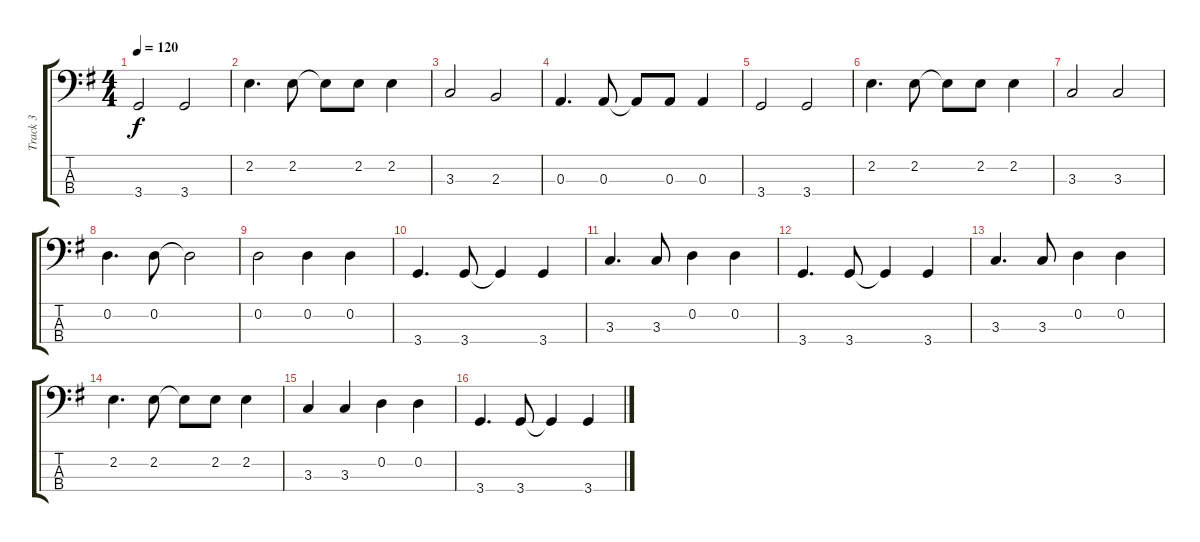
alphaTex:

\track ("Track 3" "Track 3") {instrument electricbassfinger}
\staff {score tabs}
\tuning (G2 D2 A1 E1) {hide}
\ts (4 4)
\tempo 120
\clef f4
\ks g
3.4.2{dy f} 3.4.2 |
2.2.4{d} 2.2.8 2.2{t}.8 2.2.8 2.2.4 |
3.3.2 2.3.2 |
0.3.4{d} 0.3.8 0.3{t}.8 0.3.8 0.3.4 |
3.4.2 3.4.2 |
2.2.4{d} 2.2.8 2.2{t}.8 2.2.8 2.2.4 |
3.3.2 3.3.2 |
0.2.4{d} 0.2.8 0.2{t}.2 |
0.2.2 0.2.4 0.2.4 |
3.4.4{d} 3.4.8 3.4{t}.4 3.4.4 |
3.3.4{d} 3.3.8 0.2.4 0.2.4 |
3.4.4{d} 3.4.8 3.4{t}.4 3.4.4 |
3.3.4{d} 3.3.8 0.2.4 0.2.4 |
2.2.4{d} 2.2.8 2.2{t}.8 2.2.8 2.2.4 |
3.3.4 3.3.4 0.2.4 0.2.4 |
3.4.4{d} 3.4.8 3.4{t}.4 3.4.4
